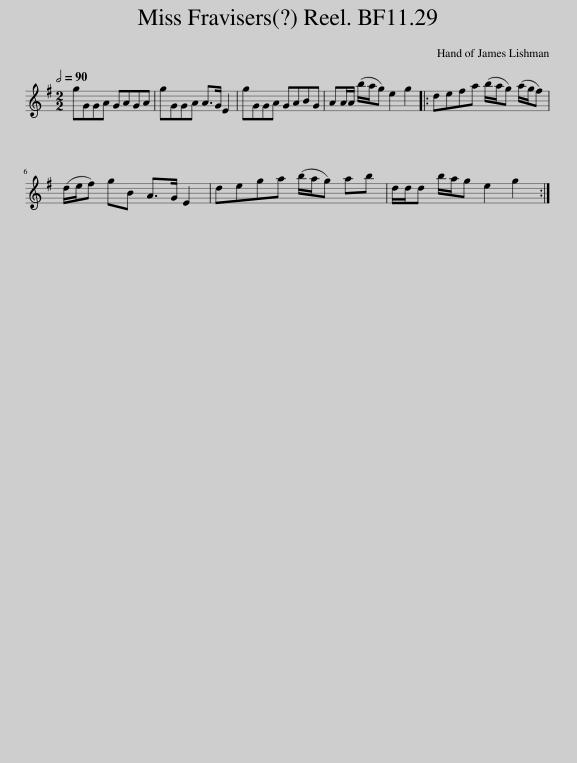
X:1
L:1/8
Q:1/2=90
M:2/2
I:linebreak $
K:Emin
V:1 treble
V:1
 gGGA GAGA | gGGA A>G E2 | gGGA GABG | AA/A/ (b/a/g) e2 g2 |: defa (b/a/g) (a/g/f) |$ %5
 (d/e/f) gB A>G E2 | dega (b/a/g) ab | d/d/d b/a/g e2 g2 :| %8
